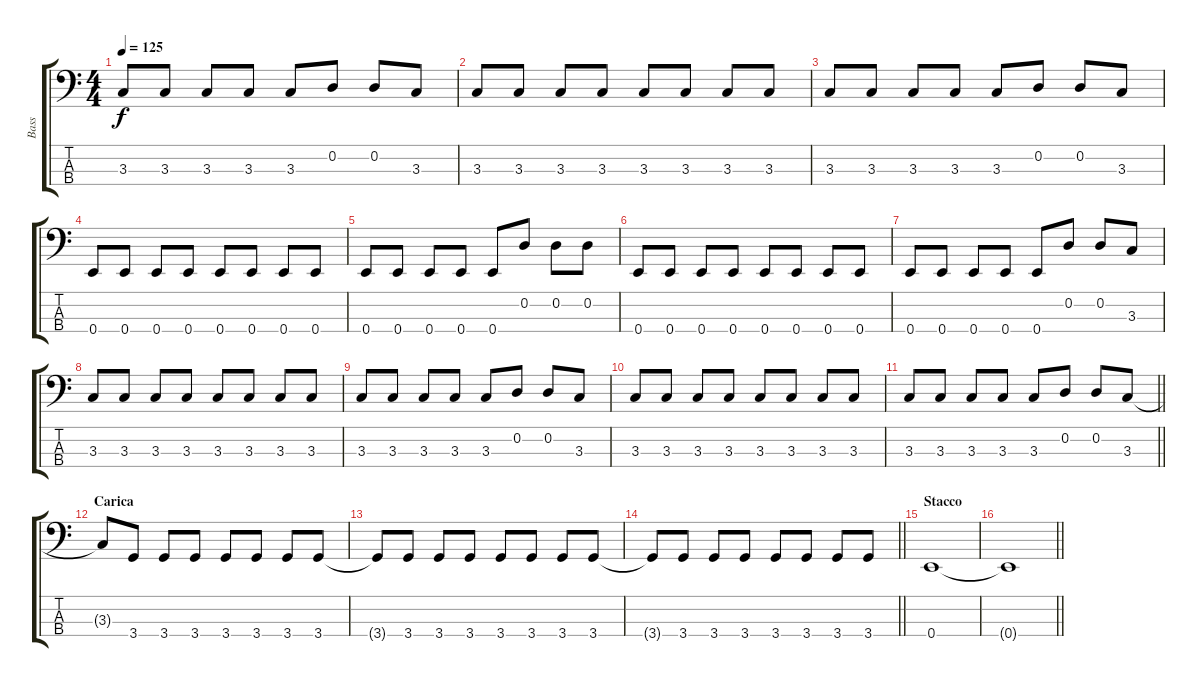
\track ("Bass" "Bass") {instrument fretlessbass}
\staff {score tabs}
\tuning (G2 D2 A1 E1) {hide}
\ts (4 4)
\tempo 125
\clef f4
\ks c
3.3.8{dy f} 3.3.8 3.3.8 3.3.8 3.3.8 0.2.8 0.2.8 3.3.8 |
3.3.8 3.3.8 3.3.8 3.3.8 3.3.8 3.3.8 3.3.8 3.3.8 |
3.3.8 3.3.8 3.3.8 3.3.8 3.3.8 0.2.8 0.2.8 3.3.8 |
0.4.8 0.4.8 0.4.8 0.4.8 0.4.8 0.4.8 0.4.8 0.4.8 |
0.4.8 0.4.8 0.4.8 0.4.8 0.4.8 0.2.8 0.2.8 0.2.8 |
0.4.8 0.4.8 0.4.8 0.4.8 0.4.8 0.4.8 0.4.8 0.4.8 |
0.4.8 0.4.8 0.4.8 0.4.8 0.4.8 0.2.8 0.2.8 3.3.8 |
3.3.8 3.3.8 3.3.8 3.3.8 3.3.8 3.3.8 3.3.8 3.3.8 |
3.3.8 3.3.8 3.3.8 3.3.8 3.3.8 0.2.8 0.2.8 3.3.8 |
3.3.8 3.3.8 3.3.8 3.3.8 3.3.8 3.3.8 3.3.8 3.3.8 |
\barLineRight lightlight
3.3.8 3.3.8 3.3.8 3.3.8 3.3.8 0.2.8 0.2.8 3.3.8 |
\section ("" "Carica")
3.3{t}.8 3.4.8 3.4.8 3.4.8 3.4.8 3.4.8 3.4.8 3.4.8 |
3.4{t}.8 3.4.8 3.4.8 3.4.8 3.4.8 3.4.8 3.4.8 3.4.8 |
\barLineRight lightlight
3.4{t}.8 3.4.8 3.4.8 3.4.8 3.4.8 3.4.8 3.4.8 3.4.8 |
\section ("" "Stacco")
0.4.1 |
\barLineRight lightlight
0.4{t}.1
